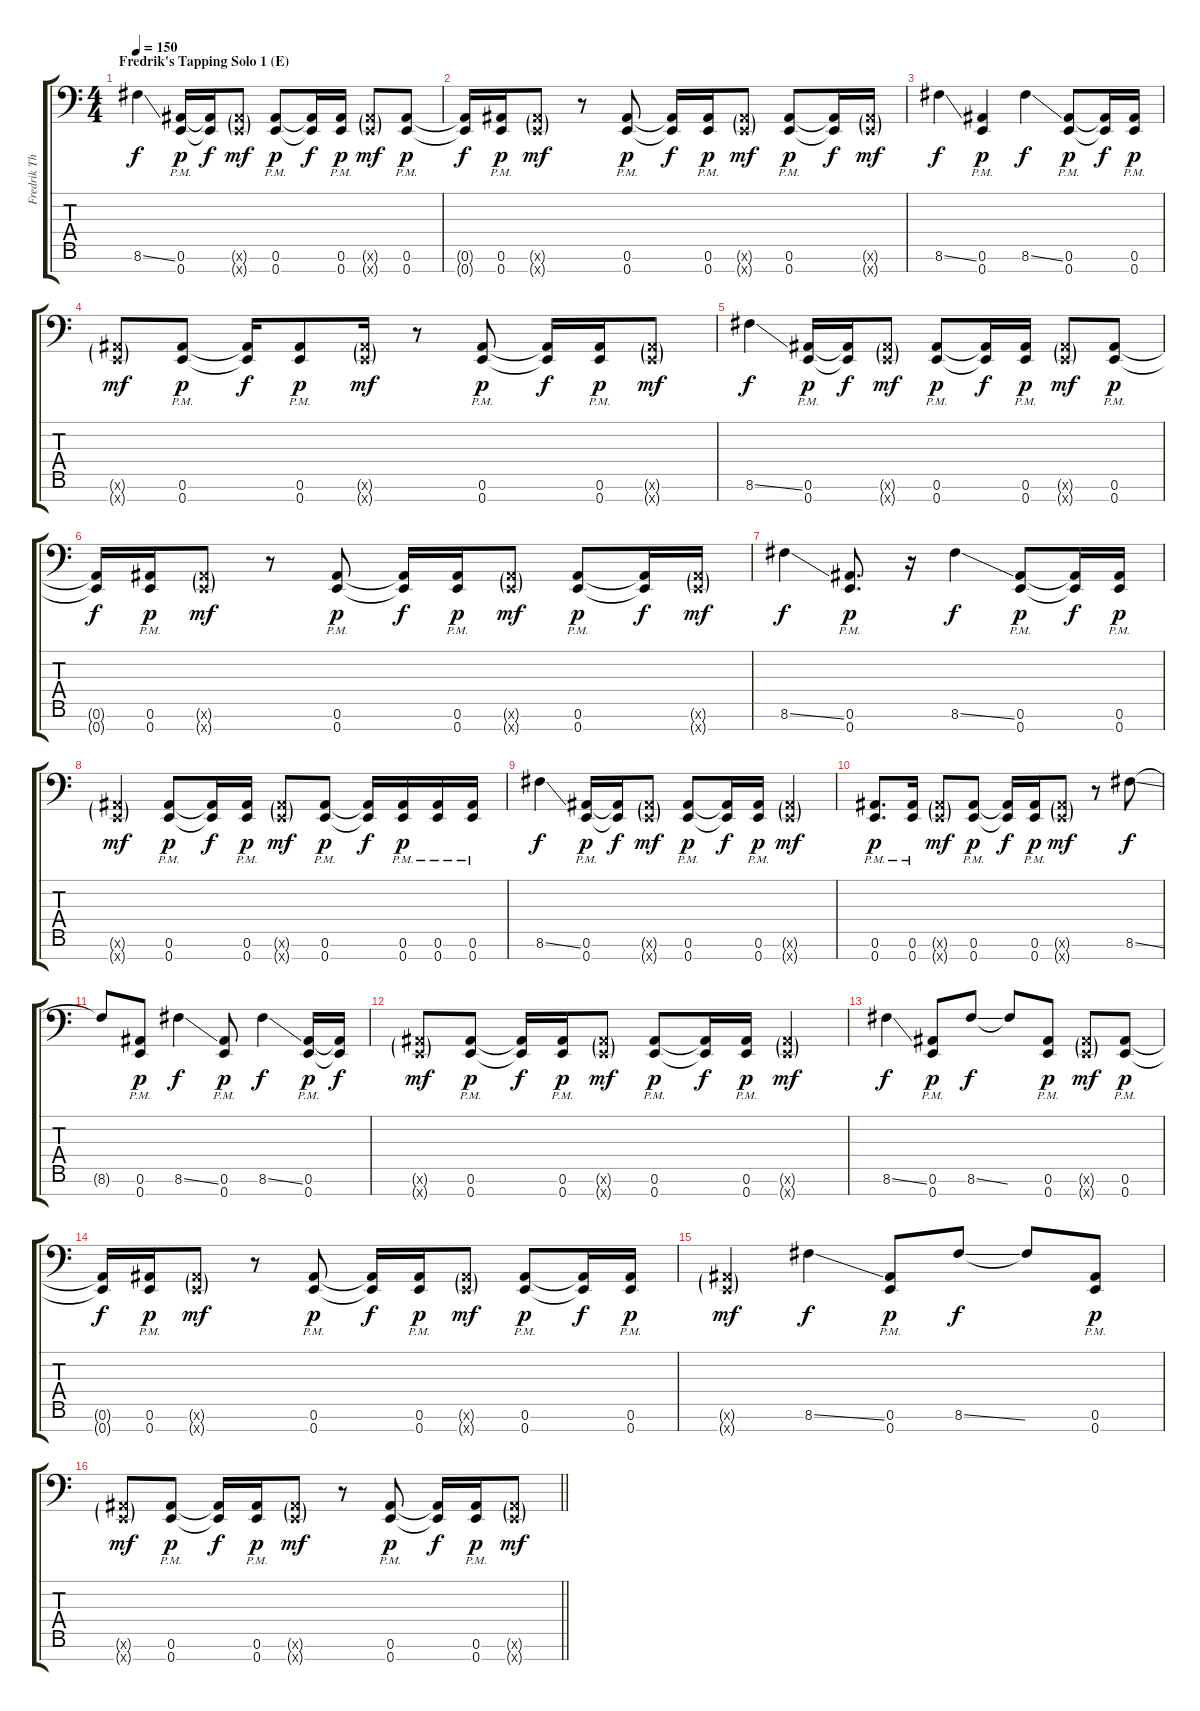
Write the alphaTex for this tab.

\track ("Fredrik Thordendal (8 string Guitar in E" "Fredrik Th") {instrument distortionguitar}
\staff {score tabs}
\tuning (Bb3 F3 Db3 Ab2 Eb2 Bb1 E1) {hide}
\ts (4 4)
\section ("" "Fredrik's Tapping Solo 1 (E)")
\tempo 150
\clef f4
\ks c
8.6{ss}.4{dy f} (0.6{pm} 0.7{pm}).16{dy p} (0.6{t} 0.7{t}).16{dy f} (0.6{g x} 0.7{g x}).8{dy mf} (0.6{pm} 0.7{pm}).8{dy p} (0.6{t} 0.7{t}).16{dy f} (0.6{pm} 0.7{pm}).16{dy p} (0.6{g x} 0.7{g x}).8{dy mf} (0.6{pm} 0.7{pm}).8{dy p} |
(0.6{t} 0.7{t}).16{dy f} (0.6{pm} 0.7{pm}).16{dy p} (0.6{g x} 0.7{g x}).8{dy mf} r.8 (0.6{pm} 0.7{pm}).8{dy p} (0.6{t} 0.7{t}).16{dy f} (0.6{pm} 0.7{pm}).16{dy p} (0.6{g x} 0.7{g x}).8{dy mf} (0.6{pm} 0.7{pm}).8{dy p} (0.6{t} 0.7{t}).16{dy f} (0.6{g x} 0.7{g x}).16{dy mf} |
8.6{ss}.4{dy f} (0.6{pm} 0.7{pm}).4{dy p} 8.6{ss}.4{dy f} (0.6{pm} 0.7{pm}).8{dy p} (0.6{t} 0.7{t}).16{dy f} (0.6{pm} 0.7{pm}).16{dy p} |
(0.6{g x} 0.7{g x}).8{dy mf} (0.6{pm} 0.7{pm}).8{dy p} (0.6{t} 0.7{t}).16{dy f} (0.6{pm} 0.7{pm}).8{dy p} (0.6{g x} 0.7{g x}).16{dy mf} r.8 (0.6{pm} 0.7{pm}).8{dy p} (0.6{t} 0.7{t}).16{dy f} (0.6{pm} 0.7{pm}).16{dy p} (0.6{g x} 0.7{g x}).8{dy mf} |
8.6{ss}.4{dy f} (0.6{pm} 0.7{pm}).16{dy p} (0.6{t} 0.7{t}).16{dy f} (0.6{g x} 0.7{g x}).8{dy mf} (0.6{pm} 0.7{pm}).8{dy p} (0.6{t} 0.7{t}).16{dy f} (0.6{pm} 0.7{pm}).16{dy p} (0.6{g x} 0.7{g x}).8{dy mf} (0.6{pm} 0.7{pm}).8{dy p} |
(0.6{t} 0.7{t}).16{dy f} (0.6{pm} 0.7{pm}).16{dy p} (0.6{g x} 0.7{g x}).8{dy mf} r.8 (0.6{pm} 0.7{pm}).8{dy p} (0.6{t} 0.7{t}).16{dy f} (0.6{pm} 0.7{pm}).16{dy p} (0.6{g x} 0.7{g x}).8{dy mf} (0.6{pm} 0.7{pm}).8{dy p} (0.6{t} 0.7{t}).16{dy f} (0.6{g x} 0.7{g x}).16{dy mf} |
8.6{ss}.4{dy f} (0.6{pm} 0.7{pm}).8{d dy p} r.16 8.6{ss}.4{dy f} (0.6{pm} 0.7{pm}).8{dy p} (0.6{t} 0.7{t}).16{dy f} (0.6{pm} 0.7{pm}).16{dy p} |
(0.6{g x} 0.7{g x}).4{dy mf} (0.6{pm} 0.7{pm}).8{dy p} (0.6{t} 0.7{t}).16{dy f} (0.6{pm} 0.7{pm}).16{dy p} (0.6{g x} 0.7{g x}).8{dy mf} (0.6{pm} 0.7{pm}).8{dy p} (0.6{t} 0.7{t}).16{dy f} (0.6{pm} 0.7{pm}).16{dy p} (0.6{pm} 0.7{pm}).16 (0.6{pm} 0.7{pm}).16 |
8.6{ss}.4{dy f} (0.6{pm} 0.7{pm}).16{dy p} (0.6{t} 0.7{t}).16{dy f} (0.6{g x} 0.7{g x}).8{dy mf} (0.6{pm} 0.7{pm}).8{dy p} (0.6{t} 0.7{t}).16{dy f} (0.6{pm} 0.7{pm}).16{dy p} (0.6{g x} 0.7{g x}).4{dy mf} |
(0.6{pm} 0.7{pm}).8{d dy p} (0.6{pm} 0.7{pm}).16 (0.6{g x} 0.7{g x}).8{dy mf} (0.6{pm} 0.7{pm}).8{dy p} (0.6{t} 0.7{t}).16{dy f} (0.6{pm} 0.7{pm}).16{dy p} (0.6{g x} 0.7{g x}).8{dy mf} r.8 8.6{ss}.8{dy f} |
8.6{t}.8 (0.6{pm} 0.7{pm}).8{dy p} 8.6{ss}.4{dy f} (0.6{pm} 0.7{pm}).8{dy p} 8.6{ss}.4{dy f} (0.6{pm} 0.7{pm}).16{dy p} (0.6{t} 0.7{t}).16{dy f} |
(0.6{g x} 0.7{g x}).8{dy mf} (0.6{pm} 0.7{pm}).8{dy p} (0.6{t} 0.7{t}).16{dy f} (0.6{pm} 0.7{pm}).16{dy p} (0.6{g x} 0.7{g x}).8{dy mf} (0.6{pm} 0.7{pm}).8{dy p} (0.6{t} 0.7{t}).16{dy f} (0.6{pm} 0.7{pm}).16{dy p} (0.6{g x} 0.7{g x}).4{dy mf} |
8.6{ss}.4{dy f} (0.6{pm} 0.7{pm}).8{dy p} 8.6{ss}.8{dy f} 8.6{t}.8 (0.6{pm} 0.7{pm}).8{dy p} (0.6{g x} 0.7{g x}).8{dy mf} (0.6{pm} 0.7{pm}).8{dy p} |
(0.6{t} 0.7{t}).16{dy f} (0.6{pm} 0.7{pm}).16{dy p} (0.6{g x} 0.7{g x}).8{dy mf} r.8 (0.6{pm} 0.7{pm}).8{dy p} (0.6{t} 0.7{t}).16{dy f} (0.6{pm} 0.7{pm}).16{dy p} (0.6{g x} 0.7{g x}).8{dy mf} (0.6{pm} 0.7{pm}).8{dy p} (0.6{t} 0.7{t}).16{dy f} (0.6{pm} 0.7{pm}).16{dy p} |
(0.6{g x} 0.7{g x}).4{dy mf} 8.6{ss}.4{dy f} (0.6{pm} 0.7{pm}).8{dy p} 8.6{ss}.8{dy f} 8.6{t}.8 (0.6{pm} 0.7{pm}).8{dy p} |
\barLineRight lightlight
(0.6{g x} 0.7{g x}).8{dy mf} (0.6{pm} 0.7{pm}).8{dy p} (0.6{t} 0.7{t}).16{dy f} (0.6{pm} 0.7{pm}).16{dy p} (0.6{g x} 0.7{g x}).8{dy mf} r.8 (0.6{pm} 0.7{pm}).8{dy p} (0.6{t} 0.7{t}).16{dy f} (0.6{pm} 0.7{pm}).16{dy p} (0.6{g x} 0.7{g x}).8{dy mf}
